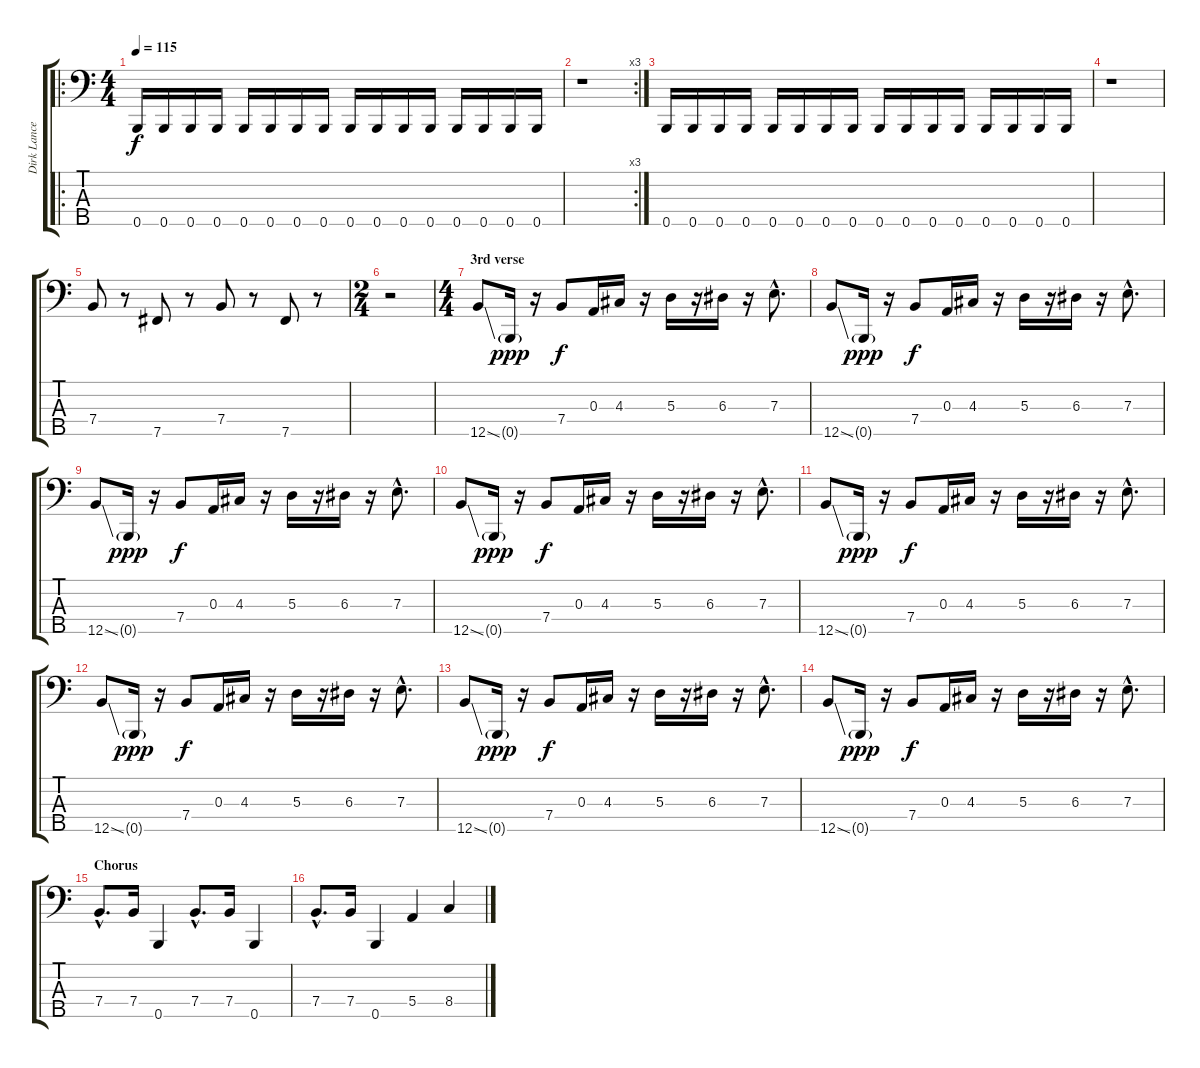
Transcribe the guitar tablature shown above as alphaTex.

\track ("Dirk Lance" "Dirk Lance") {instrument electricbassfinger}
\staff {score tabs}
\tuning (G2 D2 A1 E1 B0) {hide}
\ro
\ts (4 4)
\tempo 115
\clef f4
\ks c
0.5.16{dy f} 0.5.16 0.5.16 0.5.16 0.5.16 0.5.16 0.5.16 0.5.16 0.5.16 0.5.16 0.5.16 0.5.16 0.5.16 0.5.16 0.5.16 0.5.16 |
\rc 3
r.1 |
0.5.16 0.5.16 0.5.16 0.5.16 0.5.16 0.5.16 0.5.16 0.5.16 0.5.16 0.5.16 0.5.16 0.5.16 0.5.16 0.5.16 0.5.16 0.5.16 |
r.1 |
7.4.8 r.8 7.5.8 r.8 7.4.8 r.8 7.5.8 r.8 |
\ts (2 4)
r.2 |
\ts (4 4)
\section ("" "3rd verse")
12.5{ss}.8 0.5{g}.16{dy ppp} r.16 7.4.8{dy f} 0.3.16 4.3.16 r.16 5.3.16 r.16 6.3.16 r.16 7.3{hac}.8{d} |
12.5{ss}.8 0.5{g}.16{dy ppp} r.16 7.4.8{dy f} 0.3.16 4.3.16 r.16 5.3.16 r.16 6.3.16 r.16 7.3{hac}.8{d} |
12.5{ss}.8 0.5{g}.16{dy ppp} r.16 7.4.8{dy f} 0.3.16 4.3.16 r.16 5.3.16 r.16 6.3.16 r.16 7.3{hac}.8{d} |
12.5{ss}.8 0.5{g}.16{dy ppp} r.16 7.4.8{dy f} 0.3.16 4.3.16 r.16 5.3.16 r.16 6.3.16 r.16 7.3{hac}.8{d} |
12.5{ss}.8 0.5{g}.16{dy ppp} r.16 7.4.8{dy f} 0.3.16 4.3.16 r.16 5.3.16 r.16 6.3.16 r.16 7.3{hac}.8{d} |
12.5{ss}.8 0.5{g}.16{dy ppp} r.16 7.4.8{dy f} 0.3.16 4.3.16 r.16 5.3.16 r.16 6.3.16 r.16 7.3{hac}.8{d} |
12.5{ss}.8 0.5{g}.16{dy ppp} r.16 7.4.8{dy f} 0.3.16 4.3.16 r.16 5.3.16 r.16 6.3.16 r.16 7.3{hac}.8{d} |
12.5{ss}.8 0.5{g}.16{dy ppp} r.16 7.4.8{dy f} 0.3.16 4.3.16 r.16 5.3.16 r.16 6.3.16 r.16 7.3{hac}.8{d} |
\section ("" "Chorus")
7.4{hac}.8{d} 7.4.16 0.5.4 7.4{hac}.8{d} 7.4.16 0.5.4 |
7.4{hac}.8{d} 7.4.16 0.5.4 5.4.4 8.4.4
